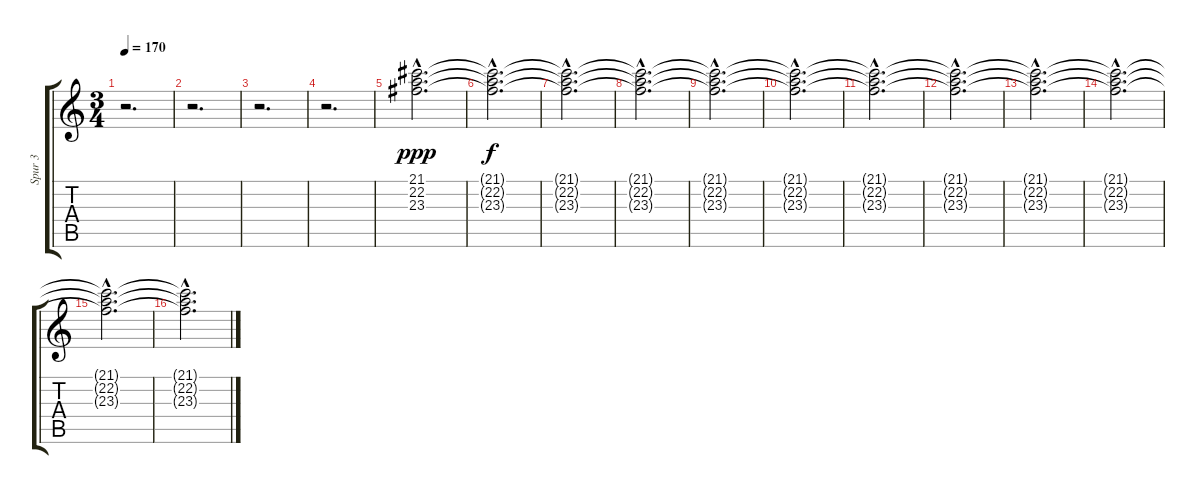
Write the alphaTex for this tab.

\track ("Spur 3" "Spur 3") {instrument stringensemble1}
\staff {score tabs}
\tuning (E4 B3 G3 D3 A2 E2) {hide}
\ts (3 4)
\tempo 170
\clef g2
\ks c
r.2{d dy ppp instrument stringensemble1} |
r.2{d} |
r.2{d} |
r.2{d} |
(21.1{hac} 22.2{hac} 23.3{hac}).2{d} |
(21.1{hac t} 22.2{hac t} 23.3{hac t}).2{d dy f} |
(21.1{hac t} 22.2{hac t} 23.3{hac t}).2{d} |
(21.1{hac t} 22.2{hac t} 23.3{hac t}).2{d} |
(21.1{hac t} 22.2{hac t} 23.3{hac t}).2{d} |
(21.1{hac t} 22.2{hac t} 23.3{hac t}).2{d} |
(21.1{hac t} 22.2{hac t} 23.3{hac t}).2{d} |
(21.1{hac t} 22.2{hac t} 23.3{hac t}).2{d} |
(21.1{hac t} 22.2{hac t} 23.3{hac t}).2{d} |
(21.1{hac t} 22.2{hac t} 23.3{hac t}).2{d} |
(21.1{hac t} 22.2{hac t} 23.3{hac t}).2{d} |
(21.1{t} 22.2{hac t} 23.3{hac t}).2{d}
